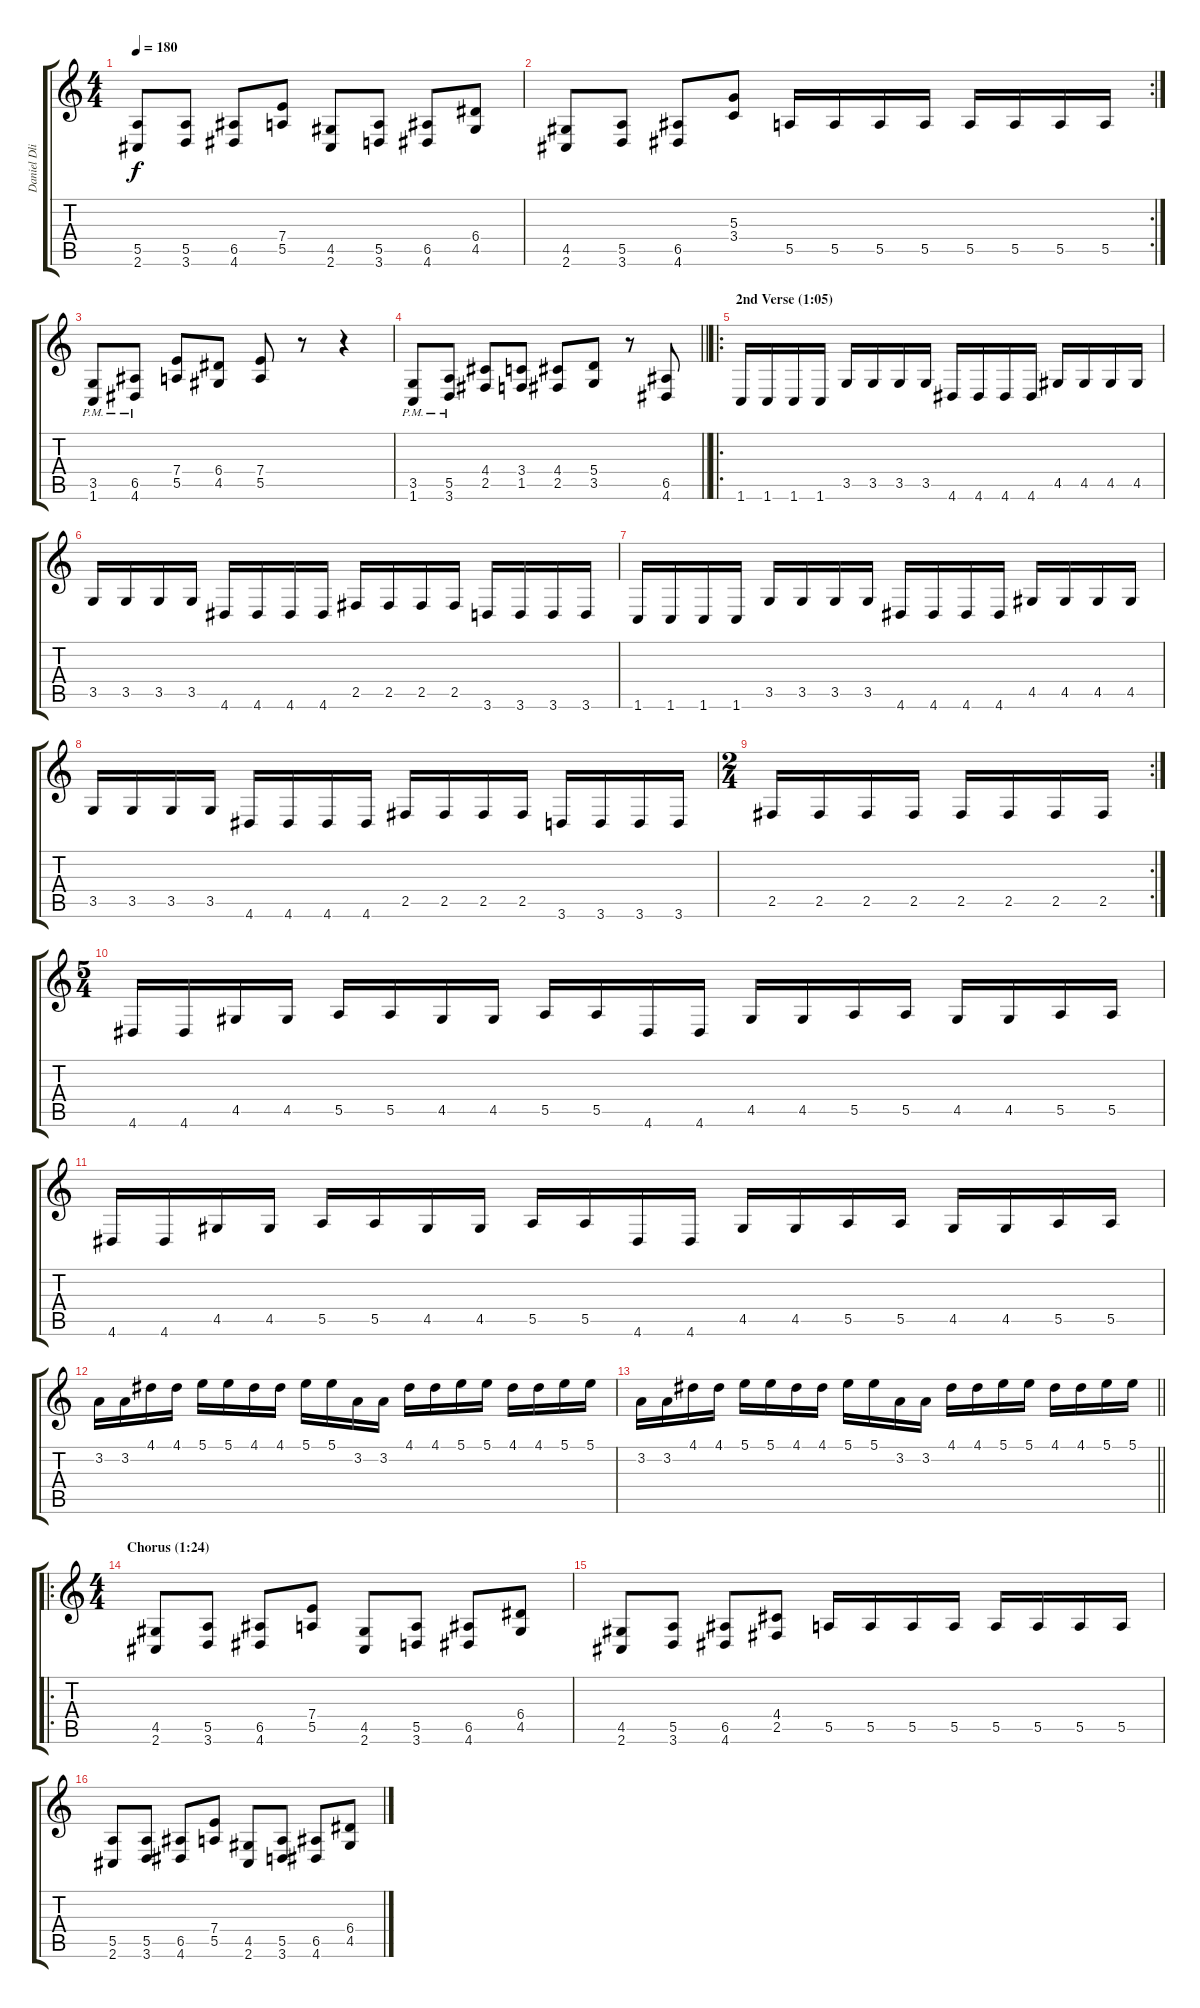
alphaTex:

\track ("Daniel Dlimi" "Daniel Dli") {instrument distortionguitar}
\staff {score tabs}
\tuning (B3 Gb3 D3 A2 E2 B1) {hide}
\ts (4 4)
\tempo 180
\clef g2
\ks c
(5.5 2.6).8{dy f} (5.5 3.6).8 (6.5 4.6).8 (7.4 5.5).8 (4.5 2.6).8 (5.5 3.6).8 (6.5 4.6).8 (6.4 4.5).8 |
\rc 2
(4.5 2.6).8 (5.5 3.6).8 (6.5 4.6).8 (5.3 3.4).8 5.5.16 5.5.16 5.5.16 5.5.16 5.5.16 5.5.16 5.5.16 5.5.16 |
(3.5{pm} 1.6{pm}).8 (6.5{pm} 4.6{pm}).8 (7.4 5.5).8 (6.4 4.5).8 (7.4 5.5).8 r.8 r.4 |
\barLineRight lightlight
(3.5{pm} 1.6{pm}).8 (5.5{pm} 3.6{pm}).8 (4.4 2.5).8 (3.4 1.5).8 (4.4 2.5).8 (5.4 3.5).8 r.8 (6.5 4.6).8 |
\ro
\section ("" "2nd Verse (1:05)")
1.6.16 1.6.16 1.6.16 1.6.16 3.5.16 3.5.16 3.5.16 3.5.16 4.6.16 4.6.16 4.6.16 4.6.16 4.5.16 4.5.16 4.5.16 4.5.16 |
3.5.16 3.5.16 3.5.16 3.5.16 4.6.16 4.6.16 4.6.16 4.6.16 2.5.16 2.5.16 2.5.16 2.5.16 3.6.16 3.6.16 3.6.16 3.6.16 |
1.6.16 1.6.16 1.6.16 1.6.16 3.5.16 3.5.16 3.5.16 3.5.16 4.6.16 4.6.16 4.6.16 4.6.16 4.5.16 4.5.16 4.5.16 4.5.16 |
3.5.16 3.5.16 3.5.16 3.5.16 4.6.16 4.6.16 4.6.16 4.6.16 2.5.16 2.5.16 2.5.16 2.5.16 3.6.16 3.6.16 3.6.16 3.6.16 |
\rc 2
\ts (2 4)
2.5.16 2.5.16 2.5.16 2.5.16 2.5.16 2.5.16 2.5.16 2.5.16 |
\ts (5 4)
4.6.16 4.6.16 4.5.16 4.5.16 5.5.16 5.5.16 4.5.16 4.5.16 5.5.16 5.5.16 4.6.16 4.6.16 4.5.16 4.5.16 5.5.16 5.5.16 4.5.16 4.5.16 5.5.16 5.5.16 |
4.6.16 4.6.16 4.5.16 4.5.16 5.5.16 5.5.16 4.5.16 4.5.16 5.5.16 5.5.16 4.6.16 4.6.16 4.5.16 4.5.16 5.5.16 5.5.16 4.5.16 4.5.16 5.5.16 5.5.16 |
3.2.16 3.2.16 4.1.16 4.1.16 5.1.16 5.1.16 4.1.16 4.1.16 5.1.16 5.1.16 3.2.16 3.2.16 4.1.16 4.1.16 5.1.16 5.1.16 4.1.16 4.1.16 5.1.16 5.1.16 |
\barLineRight lightlight
3.2.16 3.2.16 4.1.16 4.1.16 5.1.16 5.1.16 4.1.16 4.1.16 5.1.16 5.1.16 3.2.16 3.2.16 4.1.16 4.1.16 5.1.16 5.1.16 4.1.16 4.1.16 5.1.16 5.1.16 |
\ro
\ts (4 4)
\section ("" "Chorus (1:24)")
(4.5 2.6).8 (5.5 3.6).8 (6.5 4.6).8 (7.4 5.5).8 (4.5 2.6).8 (5.5 3.6).8 (6.5 4.6).8 (6.4 4.5).8 |
(4.5 2.6).8 (5.5 3.6).8 (6.5 4.6).8 (4.4 2.5).8 5.5.16 5.5.16 5.5.16 5.5.16 5.5.16 5.5.16 5.5.16 5.5.16 |
(5.5 2.6).8 (5.5 3.6).8 (6.5 4.6).8 (7.4 5.5).8 (4.5 2.6).8 (5.5 3.6).8 (6.5 4.6).8 (6.4 4.5).8
